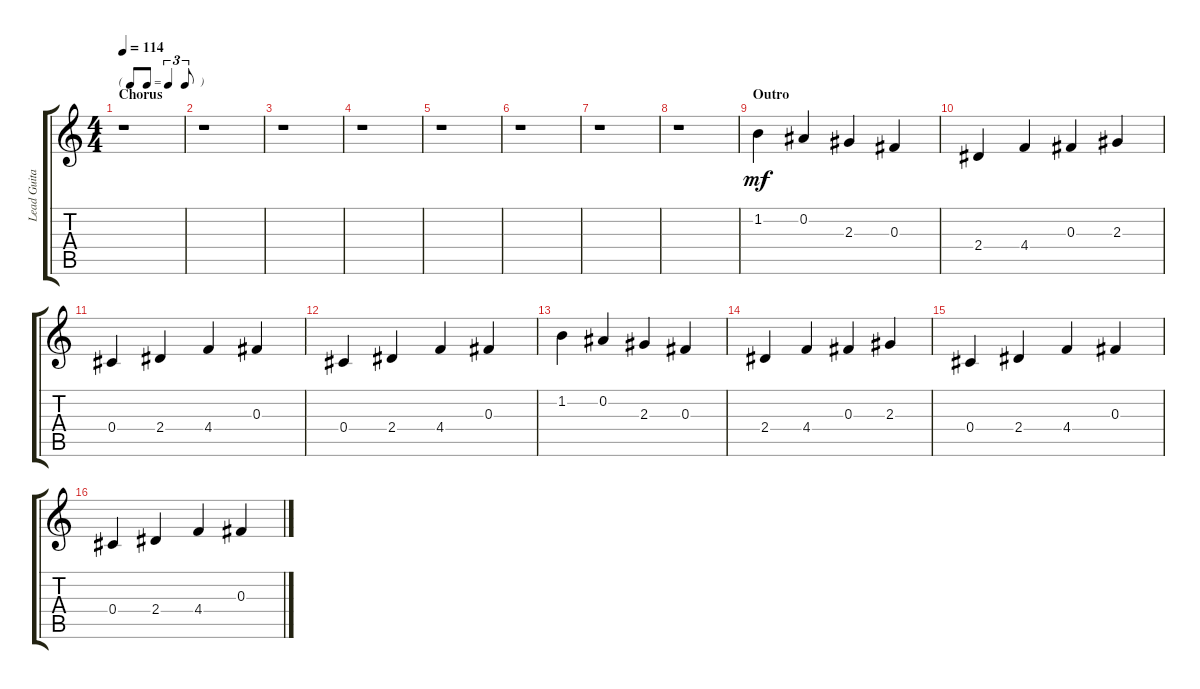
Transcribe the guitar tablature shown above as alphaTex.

\track ("Lead Guitar 2" "Lead Guita") {instrument acousticguitarsteel}
\staff {score tabs}
\tuning (Eb4 Bb3 Gb3 Db3 Ab2 Eb2) {hide}
\ts (4 4)
\tf triplet8th
\section ("" "Chorus")
\tempo 114
\clef g2
\ks c
r.1{dy mf} |
r.1 |
r.1 |
r.1 |
r.1 |
r.1 |
r.1 |
r.1 |
\section ("" "Outro")
1.2.4 0.2.4 2.3.4 0.3.4 |
2.4.4 4.4.4 0.3.4 2.3.4 |
0.4.4 2.4.4 4.4.4 0.3.4 |
0.4.4 2.4.4 4.4.4 0.3.4 |
1.2.4 0.2.4 2.3.4 0.3.4 |
2.4.4 4.4.4 0.3.4 2.3.4 |
0.4.4 2.4.4 4.4.4 0.3.4 |
0.4.4 2.4.4 4.4.4 0.3.4
